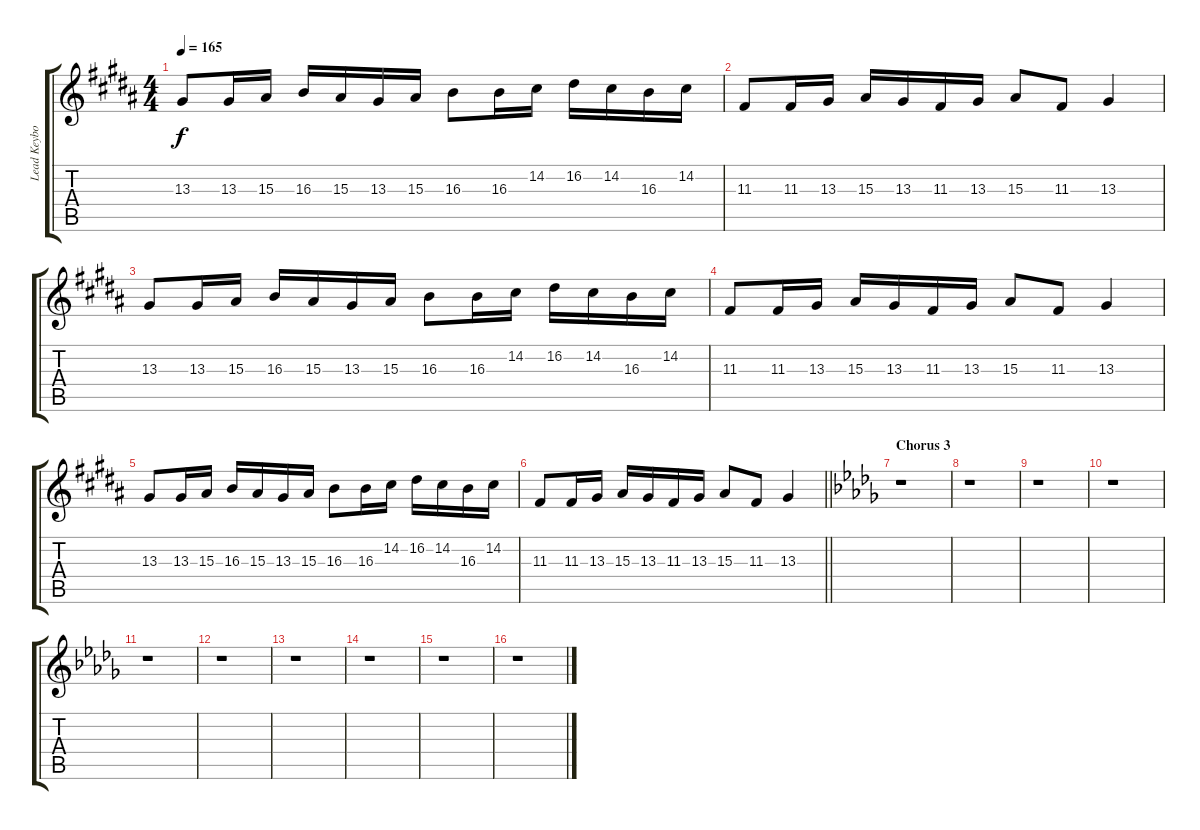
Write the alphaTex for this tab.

\track ("Lead Keyboard 1: Juha Mäenpää" "Lead Keybo") {instrument brasssection}
\staff {score tabs}
\tuning (E4 B3 G3 D3 A2 E2) {hide}
\ts (4 4)
\tempo 165
\clef g2
\ks g#minor
13.3.8{dy f} 13.3.16 15.3.16 16.3.16 15.3.16 13.3.16 15.3.16 16.3.8 16.3.16 14.2.16 16.2.16 14.2.16 16.3.16 14.2.16 |
11.3.8 11.3.16 13.3.16 15.3.16 13.3.16 11.3.16 13.3.16 15.3.8 11.3.8 13.3.4 |
13.3.8 13.3.16 15.3.16 16.3.16 15.3.16 13.3.16 15.3.16 16.3.8 16.3.16 14.2.16 16.2.16 14.2.16 16.3.16 14.2.16 |
11.3.8 11.3.16 13.3.16 15.3.16 13.3.16 11.3.16 13.3.16 15.3.8 11.3.8 13.3.4 |
13.3.8 13.3.16 15.3.16 16.3.16 15.3.16 13.3.16 15.3.16 16.3.8 16.3.16 14.2.16 16.2.16 14.2.16 16.3.16 14.2.16 |
\barLineRight lightlight
11.3.8 11.3.16 13.3.16 15.3.16 13.3.16 11.3.16 13.3.16 15.3.8 11.3.8 13.3.4 |
\section ("" "Chorus 3")
\ks bbminor
r.1 |
r.1 |
r.1 |
r.1 |
r.1 |
r.1 |
r.1 |
r.1 |
r.1 |
r.1
